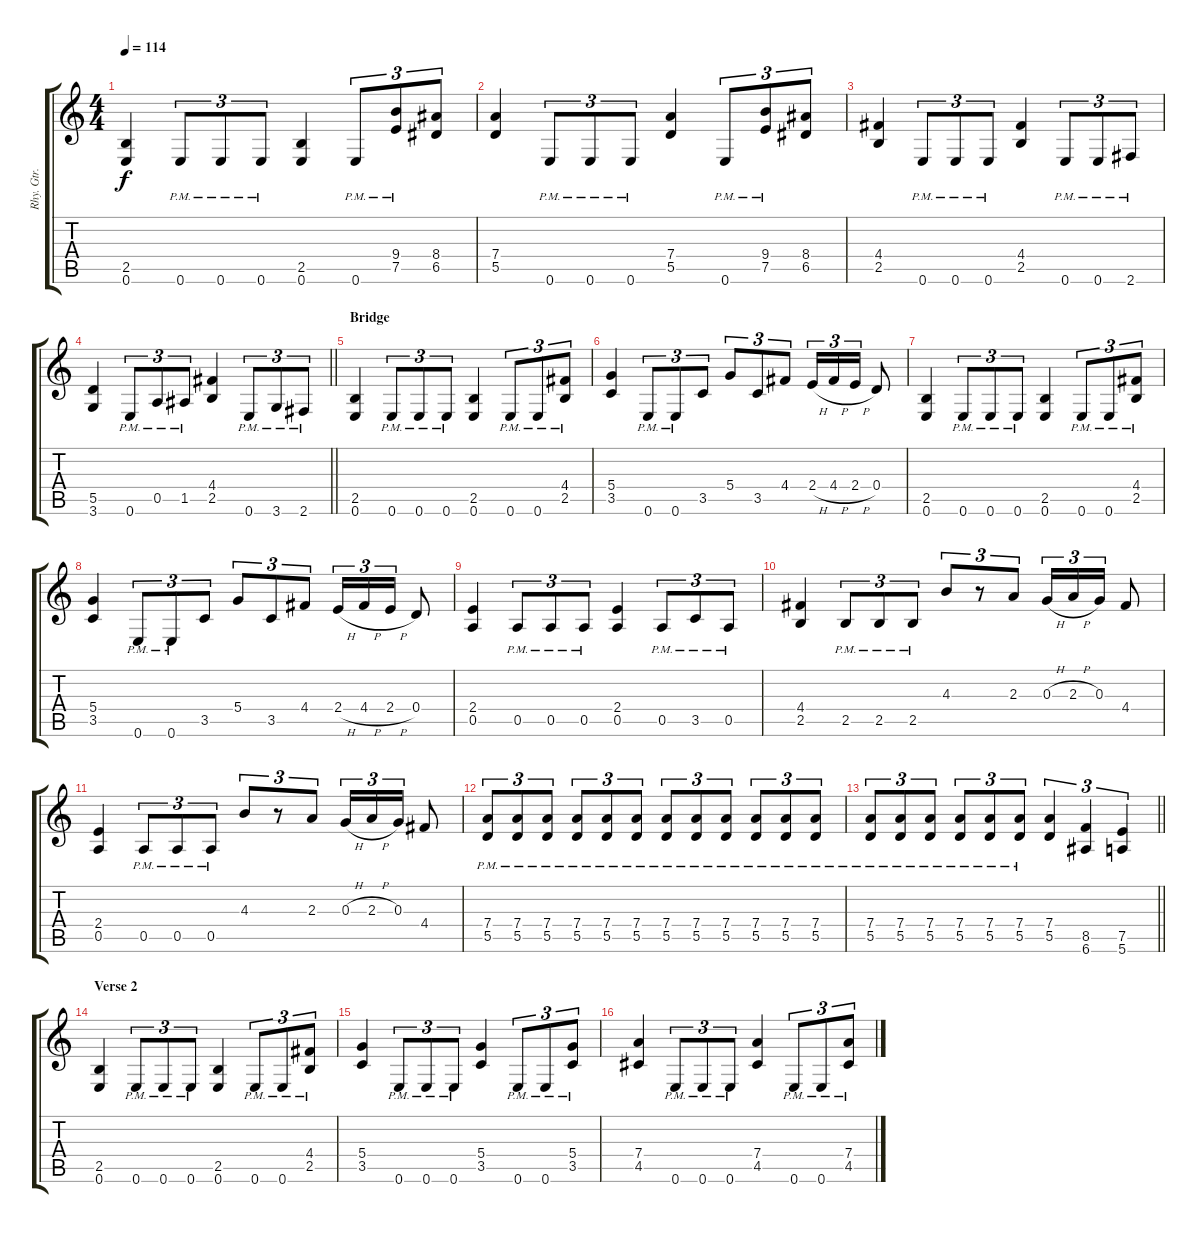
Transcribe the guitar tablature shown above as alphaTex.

\track ("Rhy. Gtr. 2" "Rhy. Gtr. ") {instrument distortionguitar}
\staff {score tabs}
\tuning (E4 B3 G3 D3 A2 E2) {hide}
\ts (4 4)
\tempo 114
\clef g2
\ks c
(2.5 0.6).4{dy f} 0.6{pm}.8{tu (3 2)} 0.6{pm}.8{tu (3 2)} 0.6{pm}.8{tu (3 2)} (2.5 0.6).4 0.6{pm}.8{tu (3 2)} (9.4{pm} 7.5{pm}).8{tu (3 2)} (8.4 6.5).8{tu (3 2)} |
(7.4 5.5).4 0.6{pm}.8{tu (3 2)} 0.6{pm}.8{tu (3 2)} 0.6{pm}.8{tu (3 2)} (7.4 5.5).4 0.6{pm}.8{tu (3 2)} (9.4{pm} 7.5{pm}).8{tu (3 2)} (8.4 6.5).8{tu (3 2)} |
(4.4 2.5).4 0.6{pm}.8{tu (3 2)} 0.6{pm}.8{tu (3 2)} 0.6{pm}.8{tu (3 2)} (4.4 2.5).4 0.6{pm}.8{tu (3 2)} 0.6{pm}.8{tu (3 2)} 2.6{pm}.8{tu (3 2)} |
\barLineRight lightlight
(5.5 3.6).4 0.6{pm}.8{tu (3 2)} 0.5{pm}.8{tu (3 2)} 1.5{pm}.8{tu (3 2)} (4.4 2.5).4 0.6{pm}.8{tu (3 2)} 3.6{pm}.8{tu (3 2)} 2.6{pm}.8{tu (3 2)} |
\section ("" "Bridge")
(2.5 0.6).4 0.6{pm}.8{tu (3 2)} 0.6{pm}.8{tu (3 2)} 0.6{pm}.8{tu (3 2)} (2.5 0.6).4 0.6{pm}.8{tu (3 2)} 0.6{pm}.8{tu (3 2)} (4.4{pm} 2.5{pm}).8{tu (3 2)} |
(5.4 3.5).4 0.6{pm}.8{tu (3 2)} 0.6{pm}.8{tu (3 2)} 3.5.8{tu (3 2)} 5.4.8{tu (3 2)} 3.5.8{tu (3 2)} 4.4.8{tu (3 2)} 2.4{h}.16{tu (3 2)} 4.4{h}.16{tu (3 2)} 2.4{h}.16{tu (3 2)} 0.4.8 |
(2.5 0.6).4 0.6{pm}.8{tu (3 2)} 0.6{pm}.8{tu (3 2)} 0.6{pm}.8{tu (3 2)} (2.5 0.6).4 0.6{pm}.8{tu (3 2)} 0.6{pm}.8{tu (3 2)} (4.4{pm} 2.5{pm}).8{tu (3 2)} |
(5.4 3.5).4 0.6{pm}.8{tu (3 2)} 0.6{pm}.8{tu (3 2)} 3.5.8{tu (3 2)} 5.4.8{tu (3 2)} 3.5.8{tu (3 2)} 4.4.8{tu (3 2)} 2.4{h}.16{tu (3 2)} 4.4{h}.16{tu (3 2)} 2.4{h}.16{tu (3 2)} 0.4.8 |
(2.4 0.5).4 0.5{pm}.8{tu (3 2)} 0.5{pm}.8{tu (3 2)} 0.5{pm}.8{tu (3 2)} (2.4 0.5).4 0.5{pm}.8{tu (3 2)} 3.5{pm}.8{tu (3 2)} 0.5{pm}.8{tu (3 2)} |
(4.4 2.5).4 2.5{pm}.8{tu (3 2)} 2.5{pm}.8{tu (3 2)} 2.5{pm}.8{tu (3 2)} 4.3.8{tu (3 2)} r.8{tu (3 2)} 2.3.8{tu (3 2)} 0.3{h}.16{tu (3 2)} 2.3{h}.16{tu (3 2)} 0.3.16{tu (3 2)} 4.4.8 |
(2.4 0.5).4 0.5{pm}.8{tu (3 2)} 0.5{pm}.8{tu (3 2)} 0.5{pm}.8{tu (3 2)} 4.3.8{tu (3 2)} r.8{tu (3 2)} 2.3.8{tu (3 2)} 0.3{h}.16{tu (3 2)} 2.3{h}.16{tu (3 2)} 0.3.16{tu (3 2)} 4.4.8 |
(7.4{pm} 5.5{pm}).8{tu (3 2)} (7.4{pm} 5.5{pm}).8{tu (3 2)} (7.4{pm} 5.5{pm}).8{tu (3 2)} (7.4{pm} 5.5{pm}).8{tu (3 2)} (7.4{pm} 5.5{pm}).8{tu (3 2)} (7.4{pm} 5.5{pm}).8{tu (3 2)} (7.4{pm} 5.5{pm}).8{tu (3 2)} (7.4{pm} 5.5{pm}).8{tu (3 2)} (7.4{pm} 5.5{pm}).8{tu (3 2)} (7.4{pm} 5.5{pm}).8{tu (3 2)} (7.4{pm} 5.5{pm}).8{tu (3 2)} (7.4{pm} 5.5{pm}).8{tu (3 2)} |
\barLineRight lightlight
(7.4{pm} 5.5{pm}).8{tu (3 2)} (7.4{pm} 5.5{pm}).8{tu (3 2)} (7.4{pm} 5.5{pm}).8{tu (3 2)} (7.4{pm} 5.5{pm}).8{tu (3 2)} (7.4{pm} 5.5{pm}).8{tu (3 2)} (7.4{pm} 5.5{pm}).8{tu (3 2)} (7.4 5.5).4{tu (3 2)} (8.5 6.6).4{tu (3 2)} (7.5 5.6).4{tu (3 2)} |
\section ("" "Verse 2")
(2.5 0.6).4 0.6{pm}.8{tu (3 2)} 0.6{pm}.8{tu (3 2)} 0.6{pm}.8{tu (3 2)} (2.5 0.6).4 0.6{pm}.8{tu (3 2)} 0.6{pm}.8{tu (3 2)} (4.4{pm} 2.5{pm}).8{tu (3 2)} |
(5.4 3.5).4 0.6{pm}.8{tu (3 2)} 0.6{pm}.8{tu (3 2)} 0.6{pm}.8{tu (3 2)} (5.4 3.5).4 0.6{pm}.8{tu (3 2)} 0.6{pm}.8{tu (3 2)} (5.4{pm} 3.5{pm}).8{tu (3 2)} |
(7.4 4.5).4 0.6{pm}.8{tu (3 2)} 0.6{pm}.8{tu (3 2)} 0.6{pm}.8{tu (3 2)} (7.4 4.5).4 0.6{pm}.8{tu (3 2)} 0.6{pm}.8{tu (3 2)} (7.4{pm} 4.5{pm}).8{tu (3 2)}
